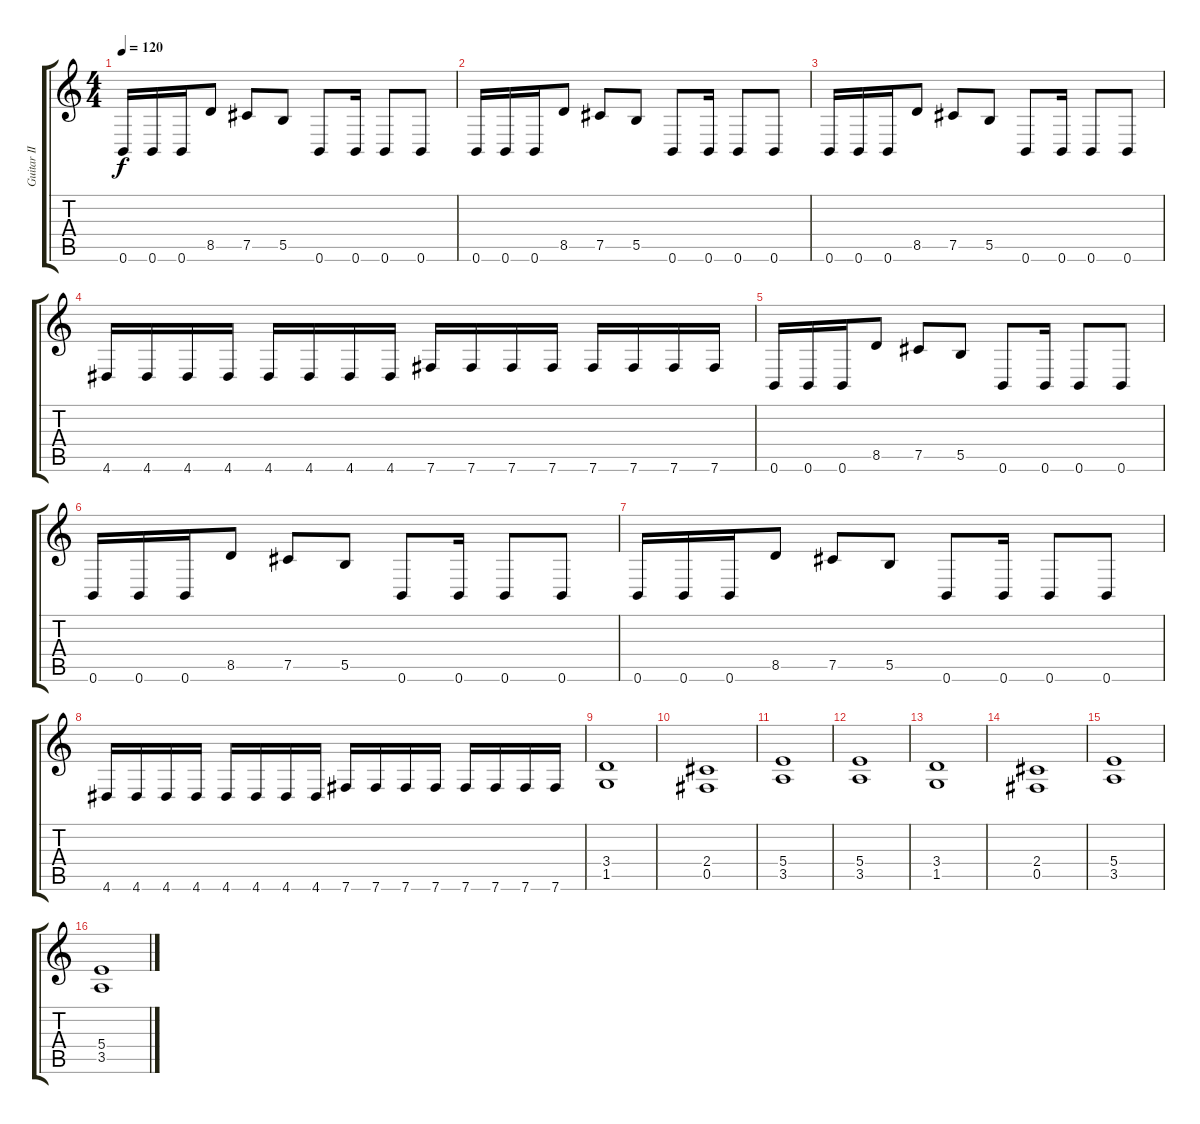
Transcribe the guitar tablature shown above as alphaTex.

\track ("Guitar II" "Guitar II") {instrument distortionguitar}
\staff {score tabs}
\tuning (Db4 Ab3 E3 B2 Gb2 B1) {hide}
\ts (4 4)
\tempo 120
\clef g2
\ks c
0.6.16{dy f} 0.6.16 0.6.16 8.5.8 7.5.8 5.5.8 0.6.8 0.6.16 0.6.8 0.6.8 |
0.6.16 0.6.16 0.6.16 8.5.8 7.5.8 5.5.8 0.6.8 0.6.16 0.6.8 0.6.8 |
0.6.16 0.6.16 0.6.16 8.5.8 7.5.8 5.5.8 0.6.8 0.6.16 0.6.8 0.6.8 |
4.6.16 4.6.16 4.6.16 4.6.16 4.6.16 4.6.16 4.6.16 4.6.16 7.6.16 7.6.16 7.6.16 7.6.16 7.6.16 7.6.16 7.6.16 7.6.16 |
0.6.16 0.6.16 0.6.16 8.5.8 7.5.8 5.5.8 0.6.8 0.6.16 0.6.8 0.6.8 |
0.6.16 0.6.16 0.6.16 8.5.8 7.5.8 5.5.8 0.6.8 0.6.16 0.6.8 0.6.8 |
0.6.16 0.6.16 0.6.16 8.5.8 7.5.8 5.5.8 0.6.8 0.6.16 0.6.8 0.6.8 |
4.6.16 4.6.16 4.6.16 4.6.16 4.6.16 4.6.16 4.6.16 4.6.16 7.6.16 7.6.16 7.6.16 7.6.16 7.6.16 7.6.16 7.6.16 7.6.16 |
(3.4 1.5).1 |
(2.4 0.5).1 |
(5.4 3.5).1 |
(5.4 3.5).1 |
(3.4 1.5).1 |
(2.4 0.5).1 |
(5.4 3.5).1 |
(5.4 3.5).1
